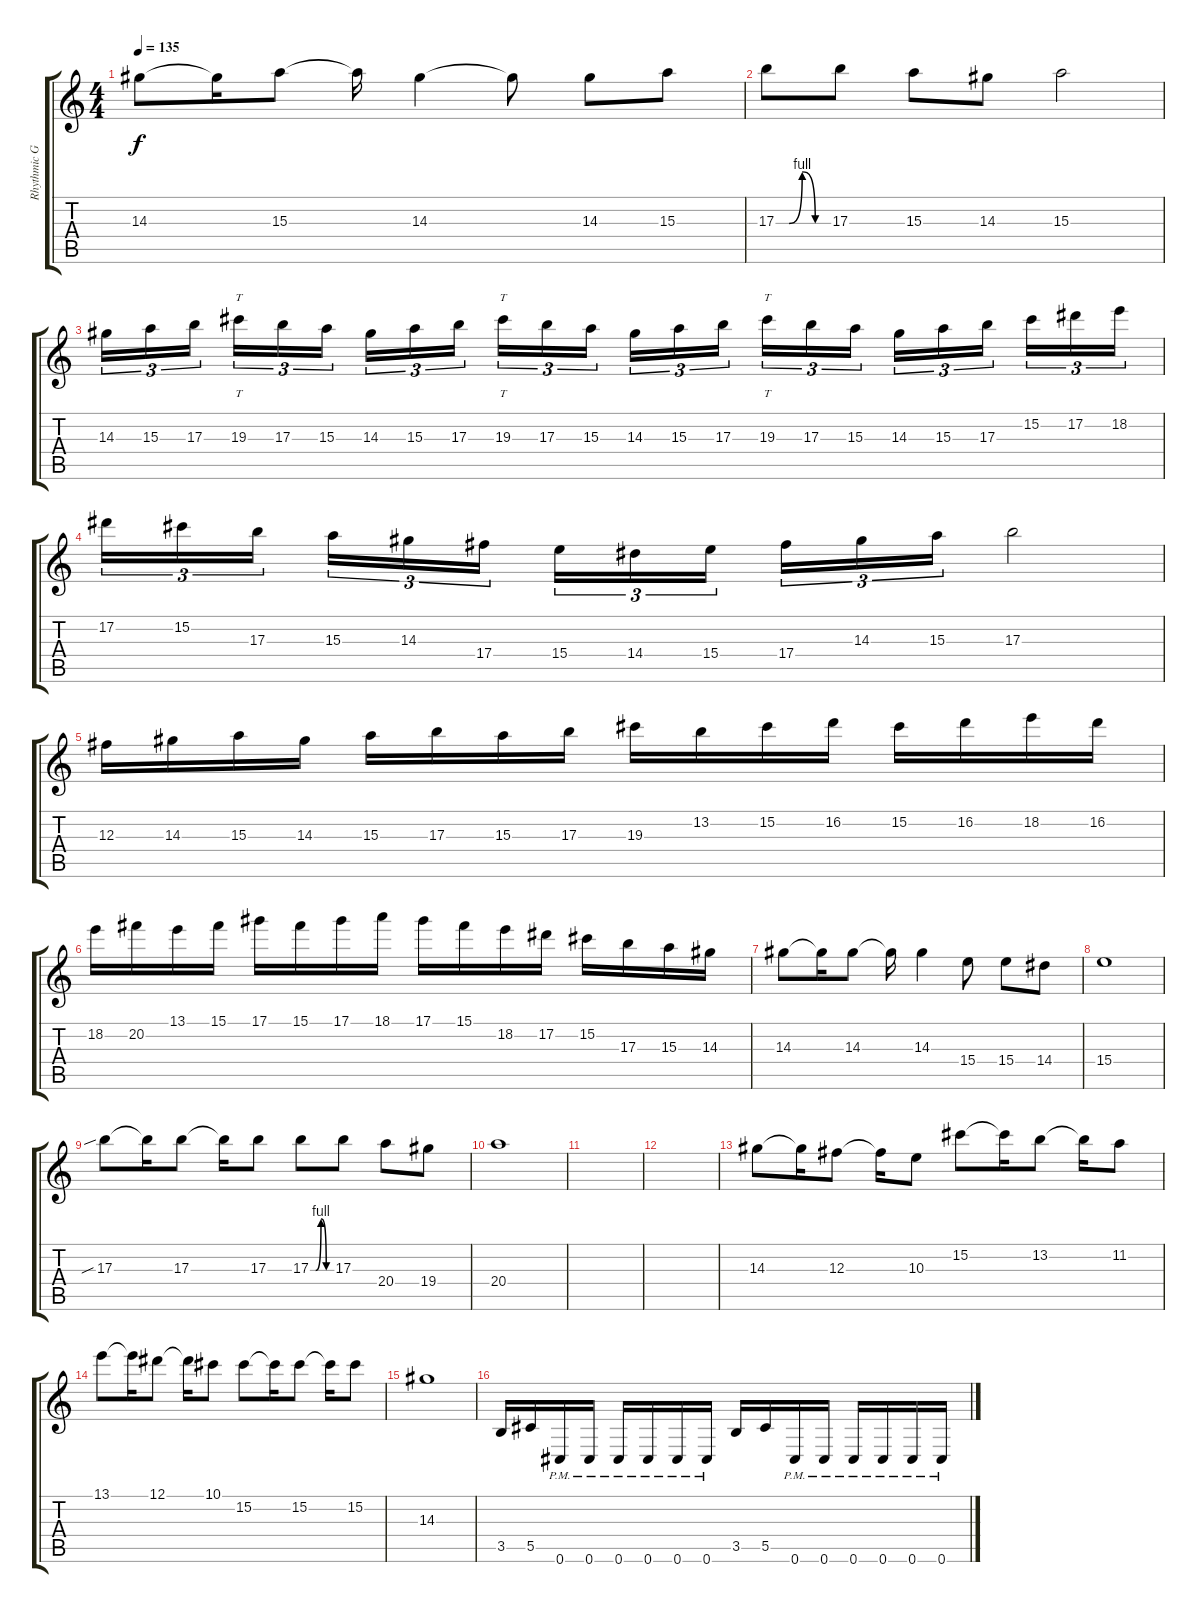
\track ("Rhythmic Guitar" "Rhythmic G") {instrument distortionguitar}
\staff {score tabs}
\tuning (Eb4 Bb3 Gb3 Db3 Ab2 Db2) {hide}
\ts (4 4)
\tempo 135
\clef g2
\ks c
14.3.8{dy f} 14.3{t}.16 15.3.8 15.3{t}.16 14.3.4 14.3{t}.8 14.3.8 15.3.8 |
17.3{be (custom 0 0 15 0 30 4 45 0 60 0)}.8 17.3.8 15.3.8 14.3.8 15.3.2 |
14.3.16{tu (3 2)} 15.3.16{tu (3 2)} 17.3.16{tu (3 2) beam splitsecondary} 19.3.16{tt tu (3 2)} 17.3.16{tu (3 2)} 15.3.16{tu (3 2)} 14.3.16{tu (3 2)} 15.3.16{tu (3 2)} 17.3.16{tu (3 2) beam splitsecondary} 19.3.16{tt tu (3 2)} 17.3.16{tu (3 2)} 15.3.16{tu (3 2)} 14.3.16{tu (3 2)} 15.3.16{tu (3 2)} 17.3.16{tu (3 2) beam splitsecondary} 19.3.16{tt tu (3 2)} 17.3.16{tu (3 2)} 15.3.16{tu (3 2)} 14.3.16{tu (3 2)} 15.3.16{tu (3 2)} 17.3.16{tu (3 2) beam splitsecondary} 15.2.16{tu (3 2)} 17.2.16{tu (3 2)} 18.2.16{tu (3 2)} |
17.2.16{tu (3 2)} 15.2.16{tu (3 2)} 17.3.16{tu (3 2) beam splitsecondary} 15.3.16{tu (3 2)} 14.3.16{tu (3 2)} 17.4.16{tu (3 2)} 15.4.16{tu (3 2)} 14.4.16{tu (3 2)} 15.4.16{tu (3 2) beam splitsecondary} 17.4.16{tu (3 2)} 14.3.16{tu (3 2)} 15.3.16{tu (3 2)} 17.3.2 |
12.3.16 14.3.16 15.3.16 14.3.16 15.3.16 17.3.16 15.3.16 17.3.16 19.3.16 13.2.16 15.2.16 16.2.16 15.2.16 16.2.16 18.2.16 16.2.16 |
18.2.16 20.2.16 13.1.16 15.1.16 17.1.16 15.1.16 17.1.16 18.1.16 17.1.16 15.1.16 18.2.16 17.2.16 15.2.16 17.3.16 15.3.16 14.3.16 |
14.3.8 14.3{t}.16 14.3.8 14.3{t}.16 14.3.4 15.4.8 15.4.8 14.4.8 |
15.4.1 |
17.3{sib}.8 17.3{t}.16 17.3.8 17.3{t}.16 17.3.8 17.3{be (custom 0 0 15 0 30 4 45 0 60 0)}.8 17.3.8 20.4.8 19.4.8 |
20.4.1 |
|
|
14.3.8 14.3{t}.16 12.3.8 12.3{t}.16 10.3.8 15.2.8 15.2{t}.16 13.2.8 13.2{t}.16 11.2.8 |
13.1.8 13.1{t}.16 12.1.8 12.1{t}.16 10.1.8 15.2.8 15.2{t}.16 15.2.8 15.2{t}.16 15.2.8 |
14.3.1 |
3.5.16 5.5.16 0.6{pm}.16 0.6{pm}.16 0.6{pm}.16 0.6{pm}.16 0.6{pm}.16 0.6{pm}.16 3.5.16 5.5.16 0.6{pm}.16 0.6{pm}.16 0.6{pm}.16 0.6{pm}.16 0.6{pm}.16 0.6{pm}.16
